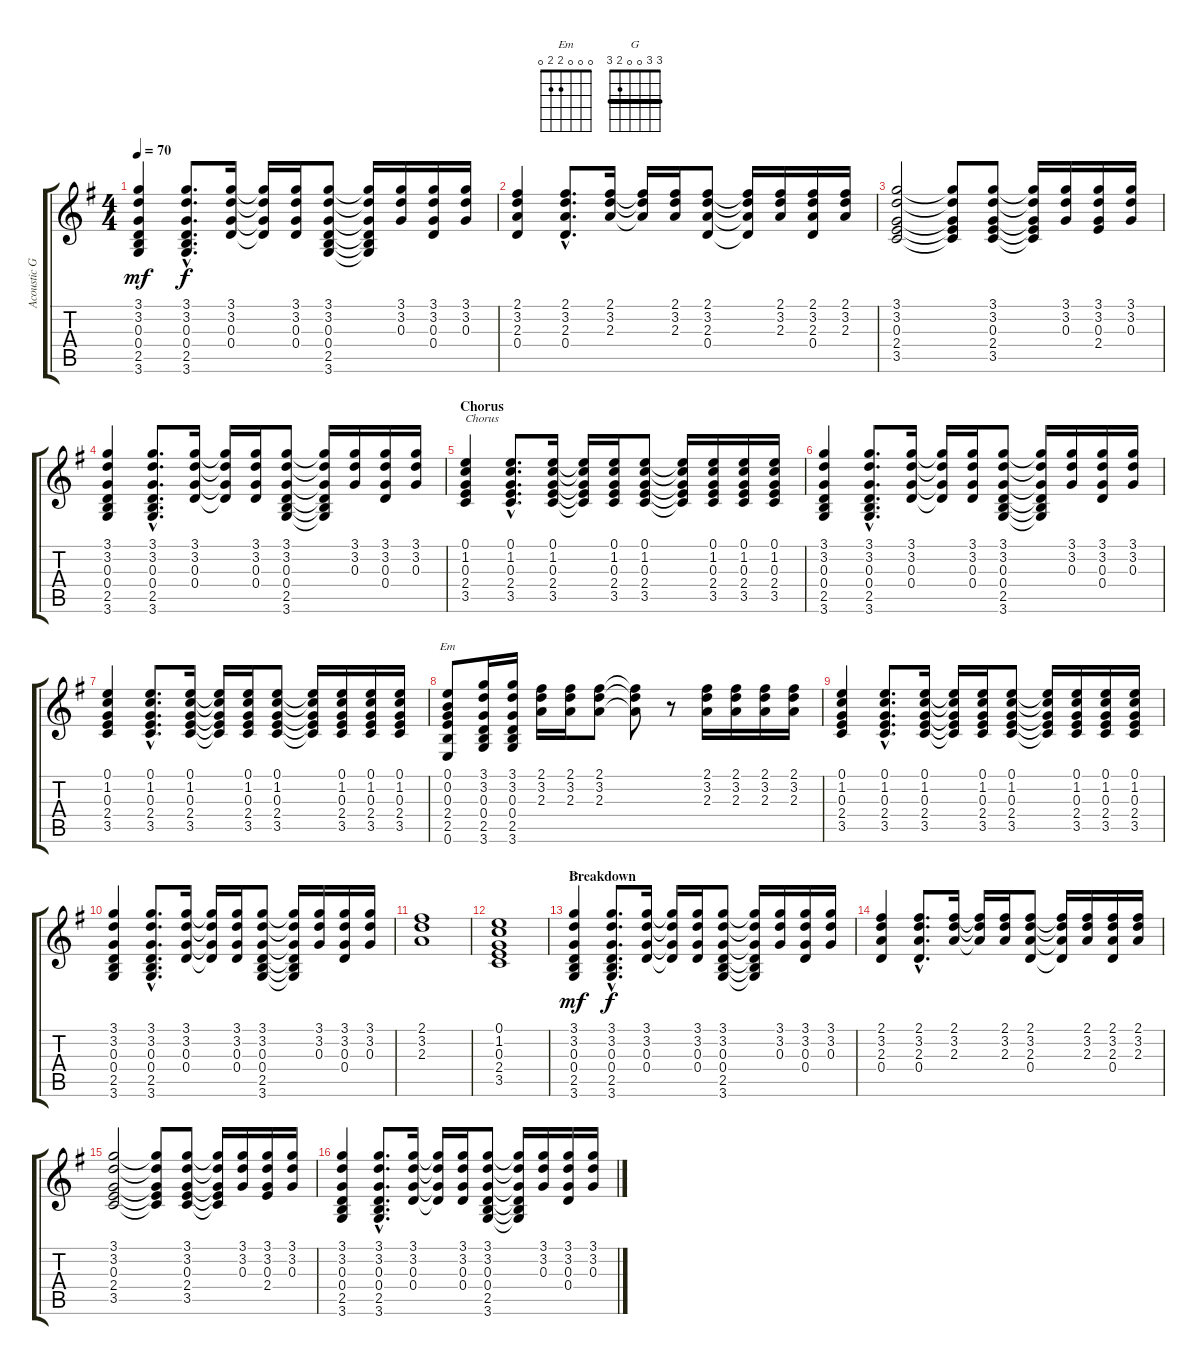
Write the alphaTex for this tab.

\track ("Acoustic Guitar (Std Tuning)" "Acoustic G") {instrument acousticguitarsteel}
\staff {score tabs}
\tuning (E4 B3 G3 D3 A2 E2) {hide}
\chord ("Em" 0 0 0 2 2 0)
\chord ("G" 3 3 0 0 2 3) {barre 3}
\ts (4 4)
\tempo 70
\clef g2
\ks g
(3.1 3.2 0.3 0.4 2.5 3.6).4{dy mf} (3.1{hac} 3.2{hac} 0.3{hac} 0.4{hac} 2.5{hac} 3.6{hac}).8{d dy f} (3.1 3.2 0.3 0.4).16 (3.1{t} 3.2{t} 0.3{t} 0.4{t}).16 (3.1 3.2 0.3 0.4).16 (3.1 3.2 0.3 0.4 2.5 3.6).8 (3.1{t} 3.2{t} 0.3{t} 0.4{t} 2.5{t} 3.6{t}).16 (3.1 3.2 0.3).16 (3.1 3.2 0.3 0.4).16 (3.1 3.2 0.3).16 |
(2.1 3.2 2.3 0.4).4 (2.1{hac} 3.2{hac} 2.3{hac} 0.4{hac}).8{d} (2.1 3.2 2.3).16 (2.1{t} 3.2{t} 2.3{t}).16 (2.1 3.2 2.3).16 (2.1 3.2 2.3 0.4).8 (2.1{t} 3.2{t} 2.3{t} 0.4{t}).16 (2.1 3.2 2.3).16 (2.1 3.2 2.3 0.4).16 (2.1 3.2 2.3).16 |
(3.1 3.2 0.3 2.4 3.5).2 (3.1{t} 3.2{t} 0.3{t} 2.4{t} 3.5{t}).8 (3.1 3.2 0.3 2.4 3.5).8 (3.1{t} 3.2{t} 0.3{t} 2.4{t} 3.5{t}).16 (3.1 3.2 0.3).16 (3.1 3.2 0.3 2.4).16 (3.1 3.2 0.3).16 |
(3.1 3.2 0.3 0.4 2.5 3.6).4 (3.1{hac} 3.2{hac} 0.3{hac} 0.4{hac} 2.5{hac} 3.6{hac}).8{d} (3.1 3.2 0.3 0.4).16 (3.1{t} 3.2{t} 0.3{t} 0.4{t}).16 (3.1 3.2 0.3 0.4).16 (3.1 3.2 0.3 0.4 2.5 3.6).8 (3.1{t} 3.2{t} 0.3{t} 0.4{t} 2.5{t} 3.6{t}).16 (3.1 3.2 0.3).16 (3.1 3.2 0.3 0.4).16 (3.1 3.2 0.3).16 |
\section ("" "Chorus")
(0.1 1.2 0.3 2.4 3.5).4{txt "Chorus"} (0.1{hac} 1.2{hac} 0.3{hac} 2.4{hac} 3.5{hac}).8{d} (0.1 1.2 0.3 2.4 3.5).16 (0.1{t} 1.2{t} 0.3{t} 2.4{t} 3.5{t}).16 (0.1 1.2 0.3 2.4 3.5).16 (0.1 1.2 0.3 2.4 3.5).8 (0.1{t} 1.2{t} 0.3{t} 2.4{t} 3.5{t}).16 (0.1 1.2 0.3 2.4 3.5).16 (0.1 1.2 0.3 2.4 3.5).16 (0.1 1.2 0.3 2.4 3.5).16 |
(3.1 3.2 0.3 0.4 2.5 3.6).4 (3.1{hac} 3.2{hac} 0.3{hac} 0.4{hac} 2.5{hac} 3.6{hac}).8{d} (3.1 3.2 0.3 0.4).16 (3.1{t} 3.2{t} 0.3{t} 0.4{t}).16 (3.1 3.2 0.3 0.4).16 (3.1 3.2 0.3 0.4 2.5 3.6).8 (3.1{t} 3.2{t} 0.3{t} 0.4{t} 2.5{t} 3.6{t}).16 (3.1 3.2 0.3).16 (3.1 3.2 0.3 0.4).16 (3.1 3.2 0.3).16 |
(0.1 1.2 0.3 2.4 3.5).4 (0.1{hac} 1.2{hac} 0.3{hac} 2.4{hac} 3.5{hac}).8{d} (0.1 1.2 0.3 2.4 3.5).16 (0.1{t} 1.2{t} 0.3{t} 2.4{t} 3.5{t}).16 (0.1 1.2 0.3 2.4 3.5).16 (0.1 1.2 0.3 2.4 3.5).8 (0.1{t} 1.2{t} 0.3{t} 2.4{t} 3.5{t}).16 (0.1 1.2 0.3 2.4 3.5).16 (0.1 1.2 0.3 2.4 3.5).16 (0.1 1.2 0.3 2.4 3.5).16 |
(0.1 0.2 0.3 2.4 2.5 0.6).8{ch "Em"} (3.1 3.2 0.3 0.4 2.5 3.6).16 (3.1 3.2 0.3 0.4 2.5 3.6).16 (2.1 3.2 2.3).16 (2.1 3.2 2.3).16 (2.1 3.2 2.3).8 (2.1{t} 3.2{t} 2.3{t}).8 r.8 (2.1 3.2 2.3).16 (2.1 3.2 2.3).16 (2.1 3.2 2.3).16 (2.1 3.2 2.3).16 |
(0.1 1.2 0.3 2.4 3.5).4 (0.1{hac} 1.2{hac} 0.3{hac} 2.4{hac} 3.5{hac}).8{d} (0.1 1.2 0.3 2.4 3.5).16 (0.1{t} 1.2{t} 0.3{t} 2.4{t} 3.5{t}).16 (0.1 1.2 0.3 2.4 3.5).16 (0.1 1.2 0.3 2.4 3.5).8 (0.1{t} 1.2{t} 0.3{t} 2.4{t} 3.5{t}).16 (0.1 1.2 0.3 2.4 3.5).16 (0.1 1.2 0.3 2.4 3.5).16 (0.1 1.2 0.3 2.4 3.5).16 |
(3.1 3.2 0.3 0.4 2.5 3.6).4 (3.1{hac} 3.2{hac} 0.3{hac} 0.4{hac} 2.5{hac} 3.6{hac}).8{d} (3.1 3.2 0.3 0.4).16 (3.1{t} 3.2{t} 0.3{t} 0.4{t}).16 (3.1 3.2 0.3 0.4).16 (3.1 3.2 0.3 0.4 2.5 3.6).8 (3.1{t} 3.2{t} 0.3{t} 0.4{t} 2.5{t} 3.6{t}).16 (3.1 3.2 0.3).16 (3.1 3.2 0.3 0.4).16 (3.1 3.2 0.3).16 |
(2.1 3.2 2.3).1 |
(0.1 1.2 0.3 2.4 3.5).1 |
\section ("" "Breakdown")
(3.1 3.2 0.3 0.4 2.5 3.6).4{ch "G" dy mf} (3.1{hac} 3.2{hac} 0.3{hac} 0.4{hac} 2.5{hac} 3.6{hac}).8{d dy f} (3.1 3.2 0.3 0.4).16 (3.1{t} 3.2{t} 0.3{t} 0.4{t}).16 (3.1 3.2 0.3 0.4).16 (3.1 3.2 0.3 0.4 2.5 3.6).8 (3.1{t} 3.2{t} 0.3{t} 0.4{t} 2.5{t} 3.6{t}).16 (3.1 3.2 0.3).16 (3.1 3.2 0.3 0.4).16 (3.1 3.2 0.3).16 |
(2.1 3.2 2.3 0.4).4 (2.1{hac} 3.2{hac} 2.3{hac} 0.4{hac}).8{d} (2.1 3.2 2.3).16 (2.1{t} 3.2{t} 2.3{t}).16 (2.1 3.2 2.3).16 (2.1 3.2 2.3 0.4).8 (2.1{t} 3.2{t} 2.3{t} 0.4{t}).16 (2.1 3.2 2.3).16 (2.1 3.2 2.3 0.4).16 (2.1 3.2 2.3).16 |
(3.1 3.2 0.3 2.4 3.5).2 (3.1{t} 3.2{t} 0.3{t} 2.4{t} 3.5{t}).8 (3.1 3.2 0.3 2.4 3.5).8 (3.1{t} 3.2{t} 0.3{t} 2.4{t} 3.5{t}).16 (3.1 3.2 0.3).16 (3.1 3.2 0.3 2.4).16 (3.1 3.2 0.3).16 |
(3.1 3.2 0.3 0.4 2.5 3.6).4 (3.1{hac} 3.2{hac} 0.3{hac} 0.4{hac} 2.5{hac} 3.6{hac}).8{d} (3.1 3.2 0.3 0.4).16 (3.1{t} 3.2{t} 0.3{t} 0.4{t}).16 (3.1 3.2 0.3 0.4).16 (3.1 3.2 0.3 0.4 2.5 3.6).8 (3.1{t} 3.2{t} 0.3{t} 0.4{t} 2.5{t} 3.6{t}).16 (3.1 3.2 0.3).16 (3.1 3.2 0.3 0.4).16 (3.1 3.2 0.3).16
